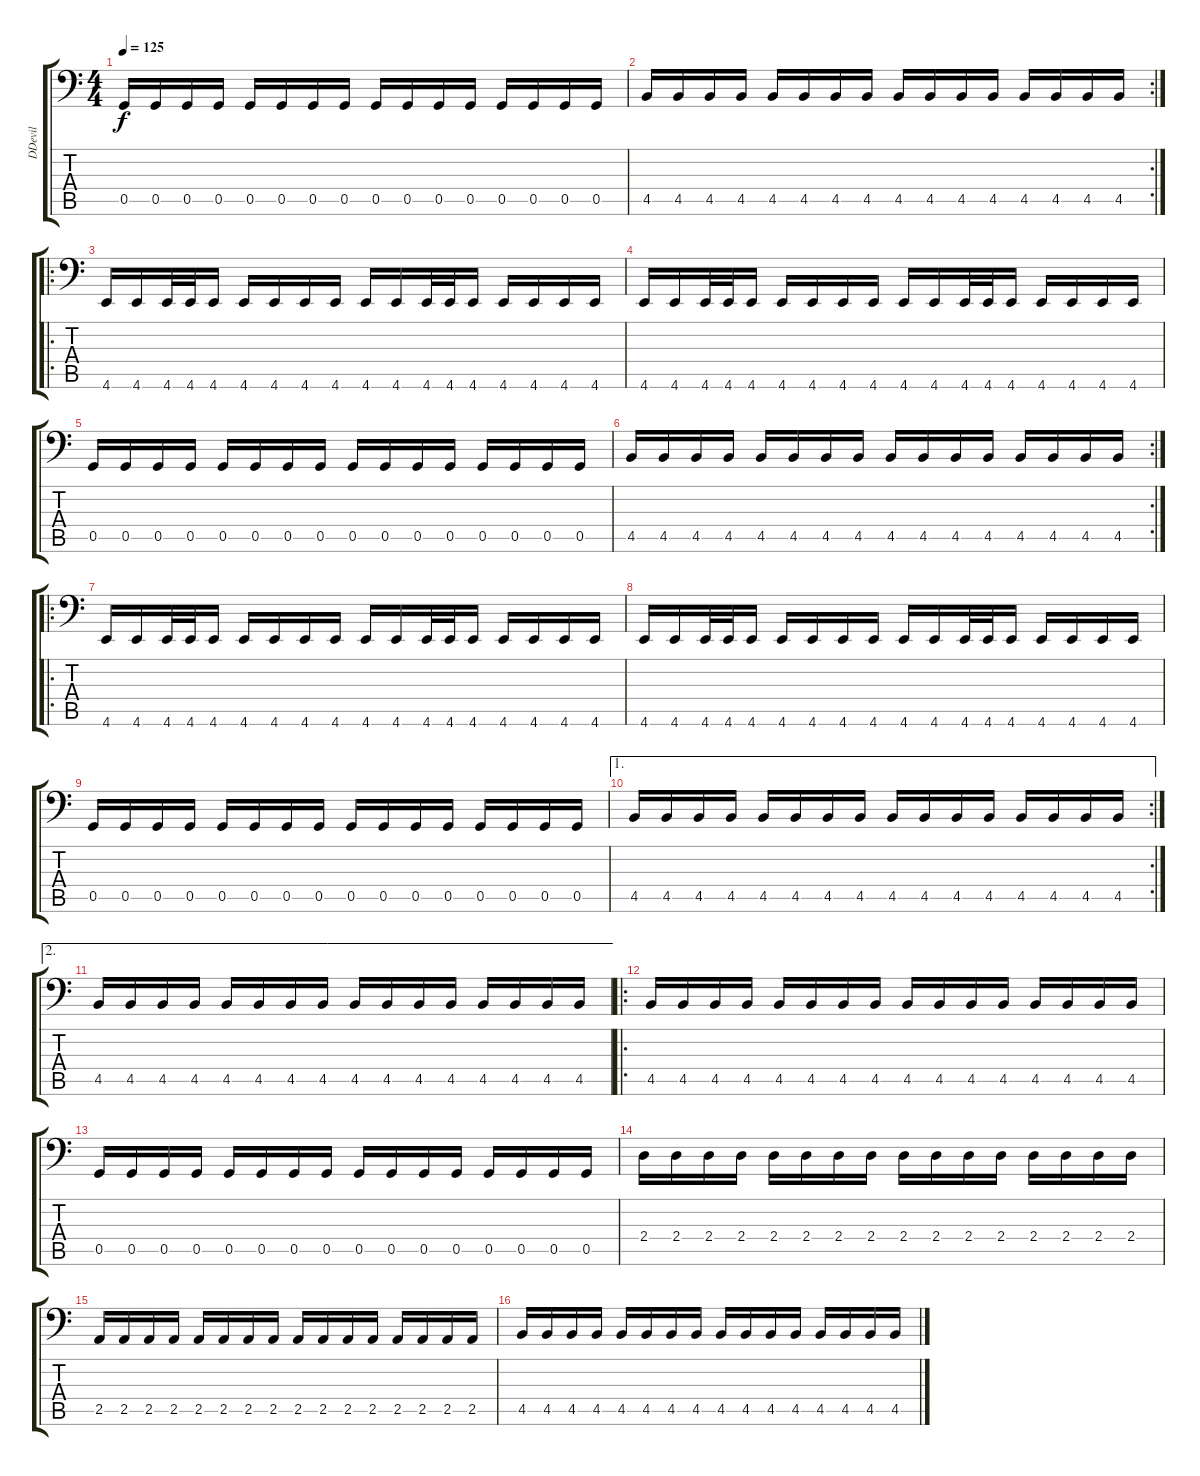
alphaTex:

\track ("DDevil" "DDevil") {instrument electricbassfinger}
\staff {score tabs}
\tuning (D3 A2 F2 C2 G1 C1) {hide}
\ts (4 4)
\tempo 125
\clef f4
\ks c
0.5.16{dy f} 0.5.16 0.5.16 0.5.16 0.5.16 0.5.16 0.5.16 0.5.16 0.5.16 0.5.16 0.5.16 0.5.16 0.5.16 0.5.16 0.5.16 0.5.16 |
\rc 2
4.5.16 4.5.16 4.5.16 4.5.16 4.5.16 4.5.16 4.5.16 4.5.16 4.5.16 4.5.16 4.5.16 4.5.16 4.5.16 4.5.16 4.5.16 4.5.16 |
\ro
4.6.16 4.6.16 4.6.32 4.6.32 4.6.16 4.6.16 4.6.16 4.6.16 4.6.16 4.6.16 4.6.16 4.6.32 4.6.32 4.6.16 4.6.16 4.6.16 4.6.16 4.6.16 |
4.6.16 4.6.16 4.6.32 4.6.32 4.6.16 4.6.16 4.6.16 4.6.16 4.6.16 4.6.16 4.6.16 4.6.32 4.6.32 4.6.16 4.6.16 4.6.16 4.6.16 4.6.16 |
0.5.16 0.5.16 0.5.16 0.5.16 0.5.16 0.5.16 0.5.16 0.5.16 0.5.16 0.5.16 0.5.16 0.5.16 0.5.16 0.5.16 0.5.16 0.5.16 |
\rc 2
4.5.16 4.5.16 4.5.16 4.5.16 4.5.16 4.5.16 4.5.16 4.5.16 4.5.16 4.5.16 4.5.16 4.5.16 4.5.16 4.5.16 4.5.16 4.5.16 |
\ro
4.6.16 4.6.16 4.6.32 4.6.32 4.6.16 4.6.16 4.6.16 4.6.16 4.6.16 4.6.16 4.6.16 4.6.32 4.6.32 4.6.16 4.6.16 4.6.16 4.6.16 4.6.16 |
4.6.16 4.6.16 4.6.32 4.6.32 4.6.16 4.6.16 4.6.16 4.6.16 4.6.16 4.6.16 4.6.16 4.6.32 4.6.32 4.6.16 4.6.16 4.6.16 4.6.16 4.6.16 |
0.5.16 0.5.16 0.5.16 0.5.16 0.5.16 0.5.16 0.5.16 0.5.16 0.5.16 0.5.16 0.5.16 0.5.16 0.5.16 0.5.16 0.5.16 0.5.16 |
\ae 1
\rc 2
4.5.16 4.5.16 4.5.16 4.5.16 4.5.16 4.5.16 4.5.16 4.5.16 4.5.16 4.5.16 4.5.16 4.5.16 4.5.16 4.5.16 4.5.16 4.5.16 |
\ae 2
4.5.16 4.5.16 4.5.16 4.5.16 4.5.16 4.5.16 4.5.16 4.5.16 4.5.16 4.5.16 4.5.16 4.5.16 4.5.16 4.5.16 4.5.16 4.5.16 |
\ro
4.5.16 4.5.16 4.5.16 4.5.16 4.5.16 4.5.16 4.5.16 4.5.16 4.5.16 4.5.16 4.5.16 4.5.16 4.5.16 4.5.16 4.5.16 4.5.16 |
0.5.16 0.5.16 0.5.16 0.5.16 0.5.16 0.5.16 0.5.16 0.5.16 0.5.16 0.5.16 0.5.16 0.5.16 0.5.16 0.5.16 0.5.16 0.5.16 |
2.4.16 2.4.16 2.4.16 2.4.16 2.4.16 2.4.16 2.4.16 2.4.16 2.4.16 2.4.16 2.4.16 2.4.16 2.4.16 2.4.16 2.4.16 2.4.16 |
2.5.16 2.5.16 2.5.16 2.5.16 2.5.16 2.5.16 2.5.16 2.5.16 2.5.16 2.5.16 2.5.16 2.5.16 2.5.16 2.5.16 2.5.16 2.5.16 |
4.5.16 4.5.16 4.5.16 4.5.16 4.5.16 4.5.16 4.5.16 4.5.16 4.5.16 4.5.16 4.5.16 4.5.16 4.5.16 4.5.16 4.5.16 4.5.16
